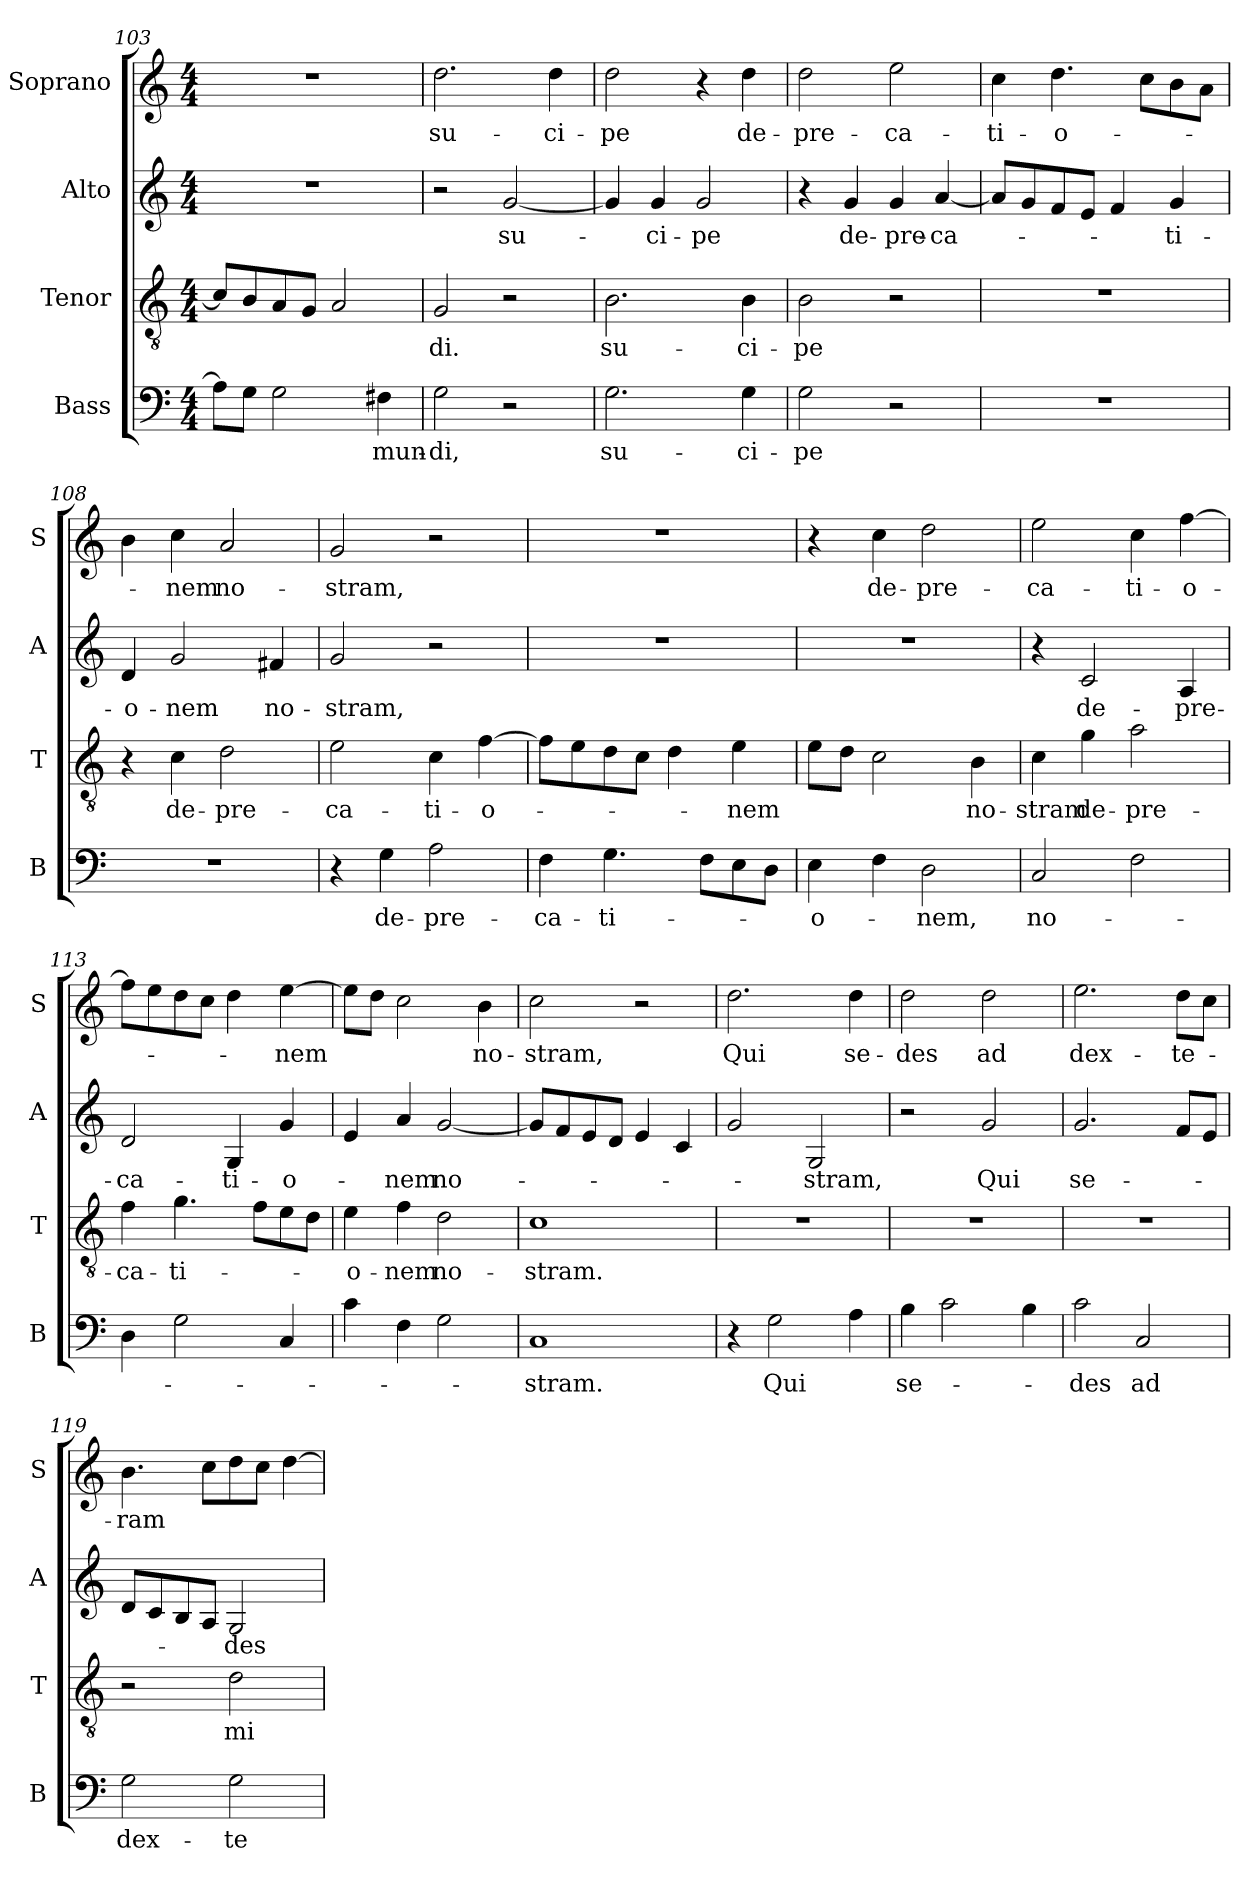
**kern	**text	**kern	**text	**kern	**text	**kern	**text
*part4	*part4	*part3	*part3	*part2	*part2	*part1	*part1
*staff4	*staff4	*staff3	*staff3	*staff2	*staff2	*staff1	*staff1
*I"Bass	*	*I"Tenor	*	*I"Alto	*	*I"Soprano	*
*I'B	*	*I'T	*	*I'A	*	*I'S	*
*clefF4	*	*clefGv2	*	*clefG2	*	*clefG2	*
*k[]	*	*k[]	*	*k[]	*	*k[]	*
*C:	*	*C:	*	*C:	*	*C:	*
*M4/4	*	*M4/4	*	*M4/4	*	*M4/4	*
=103	=103	=103	=103	=103	=103	=103	=103
8A\L]	.	8c/L]	.	1r	.	1r	.
8G\J	.	8B/	.	.	.	.	.
2G\	.	8A/	.	.	.	.	.
.	.	8G/J	.	.	.	.	.
.	.	2A/	.	.	.	.	.
4F#X\	mun-	.	.	.	.	.	.
=104	=104	=104	=104	=104	=104	=104	=104
2G\	-di,	2G/	-di.	2r	.	2.dd\	su-
2r	.	2r	.	[2g/	su-	.	.
.	.	.	.	.	.	4dd\	-ci-
=105	=105	=105	=105	=105	=105	=105	=105
2.G\	su-	2.B\	su-	4g/]	.	2dd\	-pe
.	.	.	.	4g/	-ci-	.	.
.	.	.	.	2g/	-pe	4r	.
4G\	-ci-	4B\	-ci-	.	.	4dd\	de-
=106	=106	=106	=106	=106	=106	=106	=106
2G\	-pe	2B\	-pe	4r	.	2dd\	-pre-
.	.	.	.	4g/	de-	.	.
2r	.	2r	.	4g/	-pre-	2ee\	-ca-
.	.	.	.	[4a/	-ca-	.	.
=107	=107	=107	=107	=107	=107	=107	=107
1r	.	1r	.	8a/L]	.	4cc\	-ti-
.	.	.	.	8g/	.	.	.
.	.	.	.	8f/	.	4.dd\	-o-
.	.	.	.	8e/J	.	.	.
.	.	.	.	4f/	.	.	.
.	.	.	.	.	.	8cc\L	.
.	.	.	.	4g/	-ti-	8b\	.
.	.	.	.	.	.	8a\J	.
!!LO:PB:g=z
=108	=108	=108	=108	=108	=108	=108	=108
1r	.	4r	.	4d/	-o-	4b\	.
.	.	4c\	de-	2g/	-nem	4cc\	-nem
.	.	2d\	-pre-	.	.	2a/	no-
.	.	.	.	4f#X/	no-	.	.
=109	=109	=109	=109	=109	=109	=109	=109
4r	.	2e\	-ca-	2g/	-stram,	2g/	-stram,
4G\	de-	.	.	.	.	.	.
2A\	-pre-	4c\	-ti-	2r	.	2r	.
.	.	[4f\	-o-	.	.	.	.
=110	=110	=110	=110	=110	=110	=110	=110
4F\	-ca-	8f\L]	.	1r	.	1r	.
.	.	8e\	.	.	.	.	.
4.G\	-ti-	8d\	.	.	.	.	.
.	.	8c\J	.	.	.	.	.
.	.	4d\	.	.	.	.	.
8F\L	.	.	.	.	.	.	.
8E\	.	4e\	-nem	.	.	.	.
8D\J	.	.	.	.	.	.	.
=111	=111	=111	=111	=111	=111	=111	=111
4E\	-o-	8e\L	.	1r	.	4r	.
.	.	8d\J	.	.	.	.	.
4F\	.	2c\	.	.	.	4cc\	de-
2D\	-nem,	.	.	.	.	2dd\	-pre-
.	.	4B\	no-	.	.	.	.
=112	=112	=112	=112	=112	=112	=112	=112
2C/	no-	4c\	-stram	4r	.	2ee\	-ca-
.	.	4g\	de-	2c/	de-	.	.
2F\	.	2a\	-pre-	.	.	4cc\	-ti-
.	.	.	.	4A/	-pre-	[4ff\	-o-
=113	=113	=113	=113	=113	=113	=113	=113
4D\	.	4f\	-ca-	2d/	-ca-	8ff\L]	.
.	.	.	.	.	.	8ee\	.
2G\	.	4.g\	-ti-	.	.	8dd\	.
.	.	.	.	.	.	8cc\J	.
.	.	.	.	4G/	-ti-	4dd\	.
.	.	8f\L	.	.	.	.	.
4C/	.	8e\	.	4g/	-o-	[4ee\	-nem
.	.	8d\J	.	.	.	.	.
!!LO:LB:g=z
=114	=114	=114	=114	=114	=114	=114	=114
4c\	.	4e\	-o-	4e/	.	8ee\L]	.
.	.	.	.	.	.	8dd\J	.
4F\	.	4f\	-nem	4a/	-nem	2cc\	.
2G\	.	2d\	no-	[2g/	no-	.	.
.	.	.	.	.	.	4b\	no-
=115	=115	=115	=115	=115	=115	=115	=115
1C	-stram.	1c	-stram.	8g/L]	.	2cc\	-stram,
.	.	.	.	8f/	.	.	.
.	.	.	.	8e/	.	.	.
.	.	.	.	8d/J	.	.	.
.	.	.	.	4e/	.	2r	.
.	.	.	.	4c/	.	.	.
=116	=116	=116	=116	=116	=116	=116	=116
4r	.	1r	.	2g/	.	2.dd\	Qui
2G\	Qui	.	.	.	.	.	.
.	.	.	.	2G/	-stram,	.	.
4A\	.	.	.	.	.	4dd\	se-
=117	=117	=117	=117	=117	=117	=117	=117
4B\	se-	1r	.	2r	.	2dd\	-des
2c\	.	.	.	.	.	.	.
.	.	.	.	2g/	Qui	2dd\	ad
4B\	.	.	.	.	.	.	.
=118	=118	=118	=118	=118	=118	=118	=118
2c\	-des	1r	.	2.g/	se-	2.ee\	dex-
2C/	ad	.	.	.	.	.	.
.	.	.	.	8f/L	.	8dd\L	-te-
.	.	.	.	8e/J	.	8cc\J	.
=119	=119	=119	=119	=119	=119	=119	=119
2G\	dex-	2r	.	8d/L	.	4.b\	-ram
.	.	.	.	8c/	.	.	.
.	.	.	.	8B/	.	.	.
.	.	.	.	8A/J	.	8cc\L	.
2G\	-te-	2d\	mi-	2G/	-des	8dd\	.
.	.	.	.	.	.	8cc\J	.
.	.	.	.	.	.	[4dd\	.
=	=	=	=	=	=	=	=
*-	*-	*-	*-	*-	*-	*-	*-
